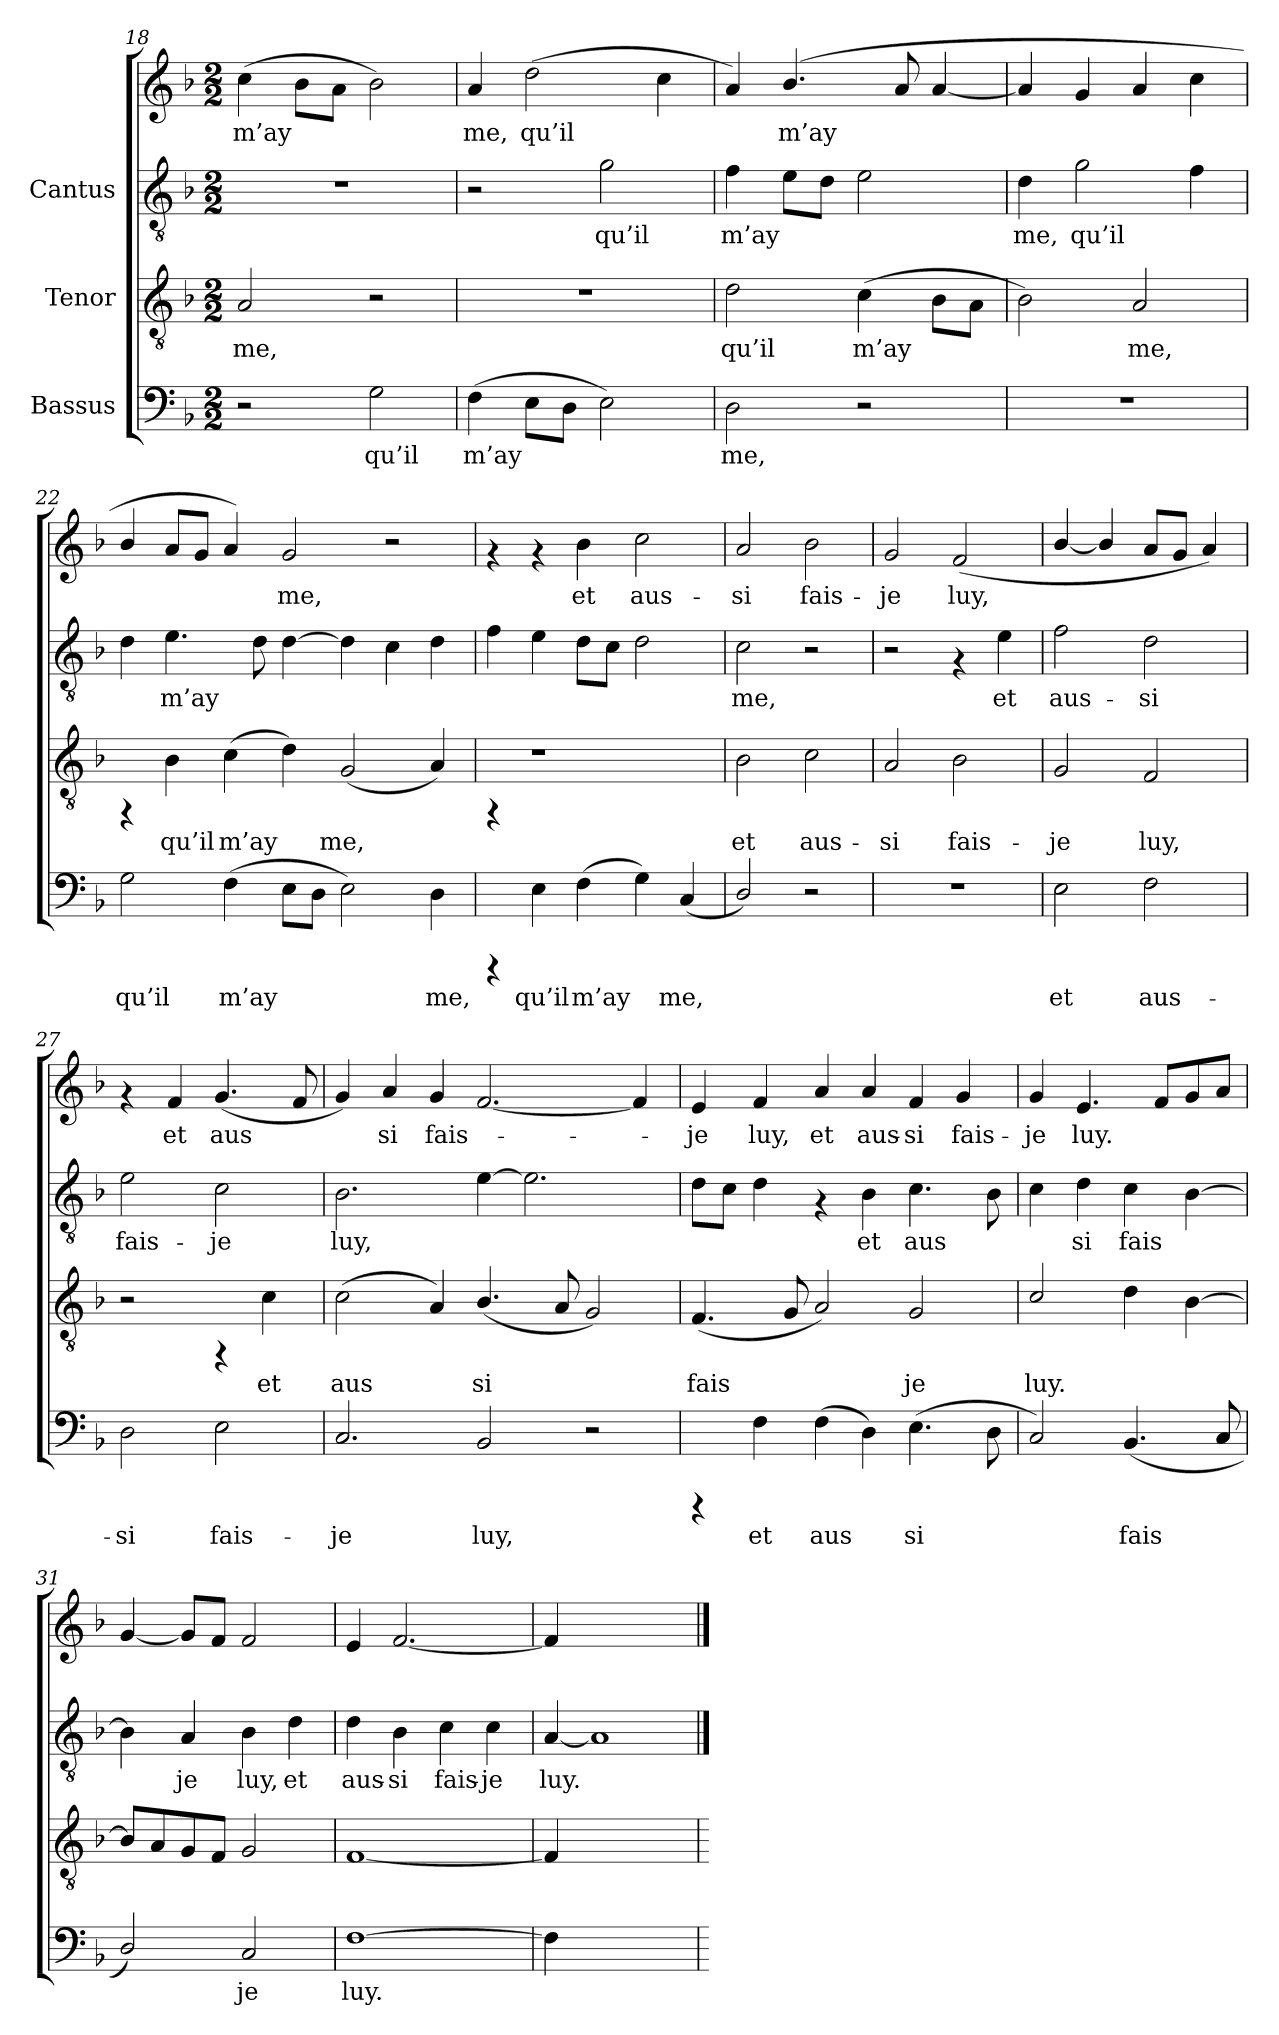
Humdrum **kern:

**kern	**text	**kern	**text	**kern	**text	**kern	**text
*part3	*part3	*part2	*part2	*part1	*part1	*part1	*part1
*staff4	*staff4	*staff3	*staff3	*staff2	*staff2	*staff1	*staff1
*I"Bassus	*	*I"Tenor	*	*I"Cantus	*	*	*
*clefF4	*	*clefGv2	*	*clefGv2	*	*clefG2	*
*k[b-]	*	*k[b-]	*	*k[b-]	*	*k[b-]	*
*F:	*	*F:	*	*F:	*	*F:	*
*M2/2	*	*M2/2	*	*M2/2	*	*M2/2	*
=18	=18	=18	=18	=18	=18	=18	=18
!	!	!	!LO:LY:b:cj	!	!	!	!LO:LY:b:cj
2r	.	2A/	-me,	1r	.	(>4cc\	m’ay-
!	!	!	!	!	!	!	!LO:LY:b:cj
.	.	.	.	.	.	8b-\L	--
!	!	!	!	!	!	!	!LO:LY:b:cj
.	.	.	.	.	.	8a\J	--
!	!LO:LY:b	!	!	!	!	!	!LO:LY:b:cj
2G\	qu’il	2r	.	.	.	2b-\)	--
=19	=19	=19	=19	=19	=19	=19	=19
!	!LO:LY:b	!	!	!	!	!	!LO:LY:b:cj
(>4F\	m’ay-	1r	.	2r	.	4a/	-me,
!	!LO:LY:b	!	!	!	!	!	!LO:LY:b:cj
8E\L	--	.	.	.	.	(>2dd\	qu’il
!	!LO:LY:b	!	!	!	!	!	!
8D\J	--	.	.	.	.	.	.
!	!LO:LY:b	!	!	!	!LO:LY:b:cj	!	!
2E\)	--	.	.	2g\	qu’il	.	.
!	!	!	!	!	!	!	!LO:LY:b:cj
.	.	.	.	.	.	4cc\	.
=20	=20	=20	=20	=20	=20	=20	=20
!	!LO:LY:b	!	!LO:LY:b:cj	!	!LO:LY:b:cj	!	!LO:LY:b:cj
2D\	-me,	2d\	qu’il	4f\	-m’ay-	4a/)	.
!	!	!	!	!	!LO:LY:b:cj	!	!LO:LY:b:cj
.	.	.	.	8e\L	--	(<4.b-/	m’ay-
!	!	!	!	!	!LO:LY:b:cj	!	!
.	.	.	.	8d\J	--	.	.
!	!	!	!LO:LY:b:cj	!	!LO:LY:b:cj	!	!
2r	.	(>4c\	m’ay-	2e\	--	.	.
!	!	!	!	!	!	!	!LO:LY:b:cj
.	.	.	.	.	.	8a/	--
!	!	!	!LO:LY:b:cj	!	!	!	!LO:LY:b:cj
.	.	8B-\L	--	.	.	[<4a/	--
!	!	!	!LO:LY:b:cj	!	!	!	!
.	.	8A\J	--	.	.	.	.
=21	=21	=21	=21	=21	=21	=21	=21
!	!	!	!LO:LY:b:cj	!	!LO:LY:b:cj	!	!
1r	.	2B-\)	-	4d\	-me,	4a/]	.
!	!	!	!	!	!LO:LY:b:cj	!	!
.	.	.	.	2g\	qu’il	4g/	.
!	!	!	!LO:LY:b:cj	!	!	!	!
.	.	2A/	me,	.	.	4a/	.
!	!	!	!	!	!LO:LY:b:cj	!	!
.	.	.	.	4f\	.	4cc\	.
!!LO:LB:g=z
=22	=22	=22	=22	=22	=22	=22	=22
!	!LO:LY:b	!	!	!	!LO:LY:b:cj	!	!
2G\	qu’il	4rFF	.	4d\	.	4b-/	.
!	!	!	!LO:LY:b:cj	!	!LO:LY:b:cj	!	!
.	.	4B-\	qu’il	4.e\	m’ay-	8a/L	.
.	.	.	.	.	.	8g/J	.
!	!LO:LY:b	!	!LO:LY:b:cj	!	!	!	!
(>4F\	m’ay-	(>4c\	m’ay-	.	.	4a/)	.
!	!	!	!	!	!LO:LY:b:cj	!	!
.	.	.	.	8d\	--	.	.
!	!LO:LY:b	!	!LO:LY:b:cj	!	!	!	!LO:LY:b:cj
8E\L	-	4d\)	-	[>4d\	.	2g/	me,
!	!LO:LY:b	!	!	!	!	!	!
8D\J	.	.	.	.	.	.	.
!	!LO:LY:b	!	!LO:LY:b:cj	!	!	!	!
2E\)	.	(<2G/	me,	4d\]	.	.	.
.	.	.	.	4c\	.	2r	.
!	!LO:LY:b	!	!LO:LY:b:cj	!	!	!	!
4D\	me,	4A/)	.	4d\	.	.	.
=23	=23	=23	=23	=23	=23	=23	=23
4rCCC	.	4rFF	.	4f\	.	4rf	.
!	!LO:LY:b	!	!	!	!	!	!
4E\	qu’il	1r	.	4e\	.	4rf	.
!	!LO:LY:b	!	!	!	!	!	!LO:LY:b:cj
(>4F\	m’ay-	.	.	8d\L	.	4b-\	-et
.	.	.	.	8c\J	.	.	.
!	!LO:LY:b	!	!	!	!	!	!LO:LY:b:cj
4G\)	-	.	.	2d\	.	2cc\	aus-
!	!LO:LY:b	!	!	!	!	!	!
(<4C/	me,	.	.	.	.	.	.
=24	=24	=24	=24	=24	=24	=24	=24
!	!	!	!LO:LY:b:cj	!	!LO:LY:b:cj	!	!LO:LY:b:cj
2D/)	.	2B-\	et	2c\	-me,	2a/	-si
!	!	!	!LO:LY:b:cj	!	!	!	!LO:LY:b:cj
2r	.	2c\	aus-	2r	.	2b-\	fais-
=25	=25	=25	=25	=25	=25	=25	=25
!	!	!	!LO:LY:b:cj	!	!	!	!LO:LY:b:cj
1r	.	2A/	-si	2r	.	2g/	je
!	!	!	!LO:LY:b:cj	!	!	!	!LO:LY:b:cj
.	.	2B-\	fais-	4rF	.	(<2f/	luy,
!	!	!	!	!	!LO:LY:b:cj	!	!
.	.	.	.	4e\	et	.	.
!!LO:LB:g=z
=26	=26	=26	=26	=26	=26	=26	=26
!	!LO:LY:b	!	!LO:LY:b:cj	!	!LO:LY:b:cj	!	!
2E\	et	2G/	-je	2f\	aus-	[<4b-/	.
.	.	.	.	.	.	4b-/]	.
!	!LO:LY:b	!	!LO:LY:b:cj	!	!LO:LY:b:cj	!	!
2F\	aus-	2F/	luy,	2d\	-si	8a/L	.
.	.	.	.	.	.	8g/J	.
.	.	.	.	.	.	4a/)	.
=27	=27	=27	=27	=27	=27	=27	=27
!	!LO:LY:b	!	!	!	!LO:LY:b:cj	!	!
2D\	-si	2r	.	2e\	-fais-	4rf	.
!	!	!	!	!	!	!	!LO:LY:b:cj
.	.	.	.	.	.	4f/	et
!	!LO:LY:b	!	!	!	!LO:LY:b:cj	!	!LO:LY:b:cj
2E\	fais-	4rFF	.	2c\	-je	(<4.g/	aus-
!	!	!	!LO:LY:b:cj	!	!	!	!
.	.	4c\	et	.	.	.	.
!	!	!	!	!	!	!	!LO:LY:b:cj
.	.	.	.	.	.	8f/	--
=28	=28	=28	=28	=28	=28	=28	=28
!	!LO:LY:b	!	!LO:LY:b:cj	!	!LO:LY:b:cj	!	!LO:LY:b:cj
2.C/	-je	(>2c\	aus-	2.B-\	-luy,	4g/)	.
!	!	!	!	!	!	!	!LO:LY:b:cj
.	.	.	.	.	.	4a/	si
!	!	!	!LO:LY:b:cj	!	!	!	!LO:LY:b:cj
.	.	4A/)	--	.	.	4g/	fais-
!	!LO:LY:b	!	!LO:LY:b:cj	!	!	!	!
2BB-/	luy,	(<4.B-/	-si	[>4e\	.	[<2.f/	.
.	.	.	.	2.e\]	.	.	.
!	!	!	!LO:LY:b:cj	!	!	!	!
.	.	8A/	.	.	.	.	.
!	!	!	!LO:LY:b:cj	!	!	!	!
2r	.	2G/)	.	.	.	.	.
.	.	.	.	.	.	4f/]	.
=29	=29	=29	=29	=29	=29	=29	=29
!	!	!	!LO:LY:b:cj	!	!	!	!LO:LY:b:cj
4rCCC	.	(<4.F/	fais-	8d\L	.	4e/	je
.	.	.	.	8c\J	.	.	.
!	!LO:LY:b	!	!	!	!	!	!LO:LY:b:cj
4F\	et	.	.	4d\	.	4f/	luy,
!	!	!	!LO:LY:b:cj	!	!	!	!
.	.	8G/	--	.	.	.	.
!	!LO:LY:b	!	!LO:LY:b:cj	!	!	!	!LO:LY:b:cj
(>4F\	aus-	2A/)	-	4rF	.	4a/	et
!	!LO:LY:b	!	!	!	!LO:LY:b:cj	!	!LO:LY:b:cj
4D\)	-	.	.	4B-\	-et	4a/	aus-
!	!LO:LY:b	!	!LO:LY:b:cj	!	!LO:LY:b:cj	!	!LO:LY:b:cj
(>4.E\	si	2G/	je	4.c\	aus-	4f/	-si
!	!	!	!	!	!	!	!LO:LY:b:cj
.	.	.	.	.	.	4g/	fais-
!	!LO:LY:b	!	!	!	!LO:LY:b:cj	!	!
8D\	.	.	.	8B-\	--	.	.
!!LO:PB:g=z
=30	=30	=30	=30	=30	=30	=30	=30
!	!LO:LY:b	!	!LO:LY:b:cj	!	!LO:LY:b:cj	!	!LO:LY:b:cj
2C/)	.	2c/	luy.	4c\	.	4g/	-je
!	!	!	!	!	!LO:LY:b:cj	!	!LO:LY:b:cj
.	.	.	.	4d\	si	4.e/	luy.
!	!LO:LY:b	!	!LO:LY:b:cj	!	!LO:LY:b:cj	!	!
(<4.BB-/	fais-	4d\	.	4c\	fais-	.	.
!	!	!	!	!	!	!	!LO:LY:b:cj
.	.	.	.	.	.	8f/L	.
!	!	!	!LO:LY:b:cj	!	!LO:LY:b:cj	!	!LO:LY:b:cj
.	.	[>4B-\	.	[>4B-\	--	8g/	.
!	!LO:LY:b	!	!	!	!	!	!LO:LY:b:cj
8C/	--	.	.	.	.	8a/J	.
=31	=31	=31	=31	=31	=31	=31	=31
!	!LO:LY:b	!	!	!	!LO:LY:b:cj	!	!
2D/)	-	8B-/L]	.	4B-\]	-	[<4g/	.
.	.	8A/	.	.	.	.	.
!	!	!	!	!	!LO:LY:b:cj	!	!
.	.	8G/	.	4A/	je	8g/L]	.
.	.	8F/J	.	.	.	8f/J	.
!	!LO:LY:b	!	!	!	!LO:LY:b:cj	!	!
2C/	je	2G/	.	4B-\	luy,	2f/	.
!	!	!	!	!	!LO:LY:b:cj	!	!
.	.	.	.	4d\	et	.	.
=32	=32	=32	=32	=32	=32	=32	=32
!	!LO:LY:b	!	!	!	!LO:LY:b:cj	!	!
[>1F	luy.	[<1F	.	4d\	aus-	4e/	.
!	!	!	!	!	!LO:LY:b:cj	!	!
.	.	.	.	4B-\	-si	[<2.f/	.
!	!	!	!	!	!LO:LY:b:cj	!	!
.	.	.	.	4c\	fais-	.	.
!	!	!	!	!	!LO:LY:b:cj	!	!
.	.	.	.	4c\	-je	.	.
=33	=33	=33	=33	=33	=33	=33	=33
!	!	!	!	!	!LO:LY:b:cj	!	!
4F\]	.	4F/]	.	[<4A/	luy.	4f/]	.
1ryy	.	1ryy	.	1A]	.	1ryy	.
=	==	=	==	==	==	==	==
*-	*-	*-	*-	*-	*-	*-	*-
